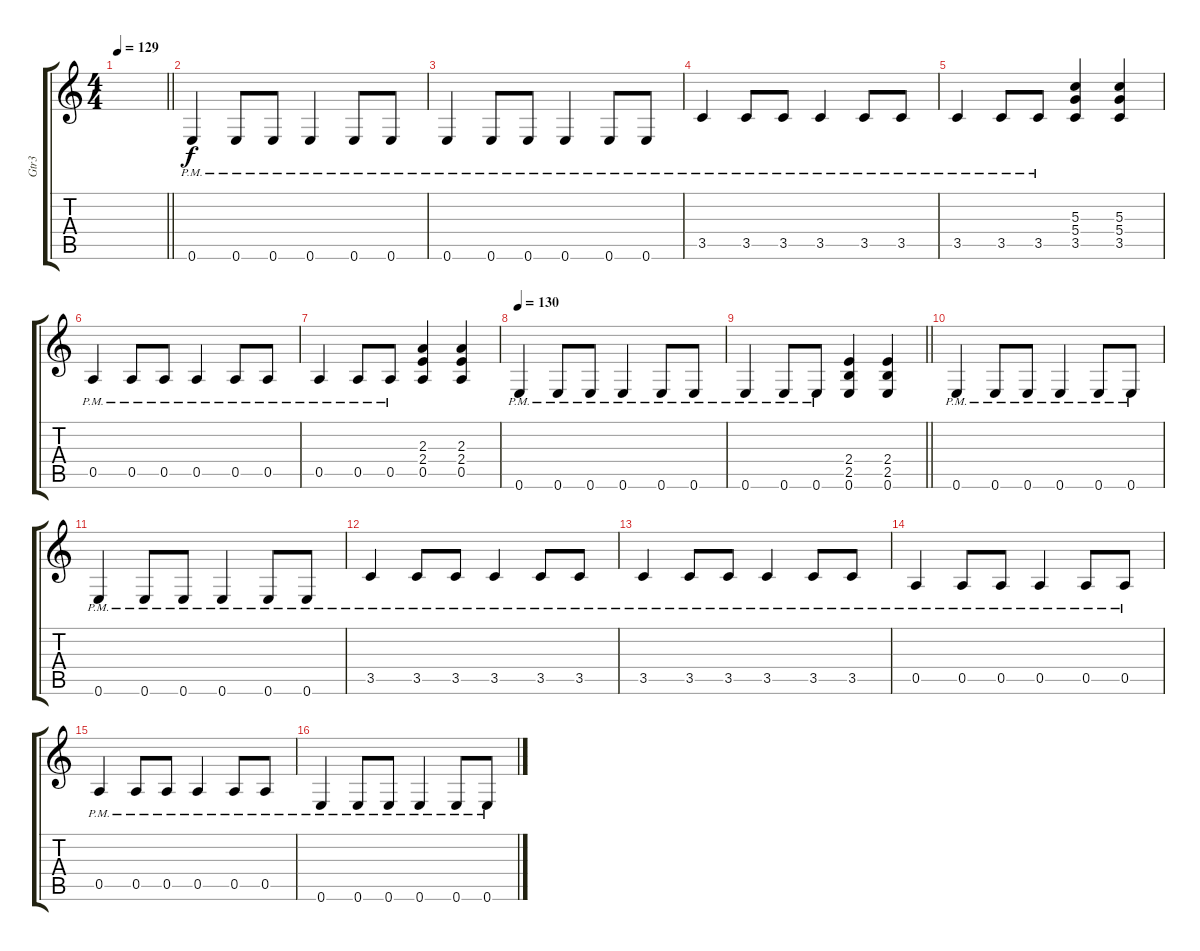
\track ("Gtr3" "Gtr3") {instrument distortionguitar}
\staff {score tabs}
\tuning (E4 B3 G3 D3 A2 E2) {hide}
\ts (4 4)
\tempo 129
\clef g2
\barLineRight lightlight
\ks c
|
0.6{pm}.4{instrument distortionguitar} 0.6{pm}.8 0.6{pm}.8 0.6{pm}.4 0.6{pm}.8 0.6{pm}.8 |
0.6{pm}.4 0.6{pm}.8 0.6{pm}.8 0.6{pm}.4 0.6{pm}.8 0.6{pm}.8 |
3.5{pm}.4 3.5{pm}.8 3.5{pm}.8 3.5{pm}.4 3.5{pm}.8 3.5{pm}.8 |
3.5{pm}.4 3.5{pm}.8 3.5{pm}.8 (5.3 5.4 3.5).4 (5.3 5.4 3.5).4 |
0.5{pm}.4 0.5{pm}.8 0.5{pm}.8 0.5{pm}.4 0.5{pm}.8 0.5{pm}.8 |
0.5{pm}.4 0.5{pm}.8 0.5{pm}.8 (2.3 2.4 0.5).4 (2.3 2.4 0.5).4 |
\tempo 130
0.6{pm}.4 0.6{pm}.8 0.6{pm}.8 0.6{pm}.4 0.6{pm}.8 0.6{pm}.8 |
\barLineRight lightlight
0.6{pm}.4 0.6{pm}.8 0.6{pm}.8 (2.4 2.5 0.6).4 (2.4 2.5 0.6).4 |
0.6{pm}.4 0.6{pm}.8 0.6{pm}.8 0.6{pm}.4 0.6{pm}.8 0.6{pm}.8 |
0.6{pm}.4 0.6{pm}.8 0.6{pm}.8 0.6{pm}.4 0.6{pm}.8 0.6{pm}.8 |
3.5{pm}.4 3.5{pm}.8 3.5{pm}.8 3.5{pm}.4 3.5{pm}.8 3.5{pm}.8 |
3.5{pm}.4 3.5{pm}.8 3.5{pm}.8 3.5{pm}.4 3.5{pm}.8 3.5{pm}.8 |
0.5{pm}.4 0.5{pm}.8 0.5{pm}.8 0.5{pm}.4 0.5{pm}.8 0.5{pm}.8 |
0.5{pm}.4 0.5{pm}.8 0.5{pm}.8 0.5{pm}.4 0.5{pm}.8 0.5{pm}.8 |
0.6{pm}.4 0.6{pm}.8 0.6{pm}.8 0.6{pm}.4 0.6{pm}.8 0.6{pm}.8
